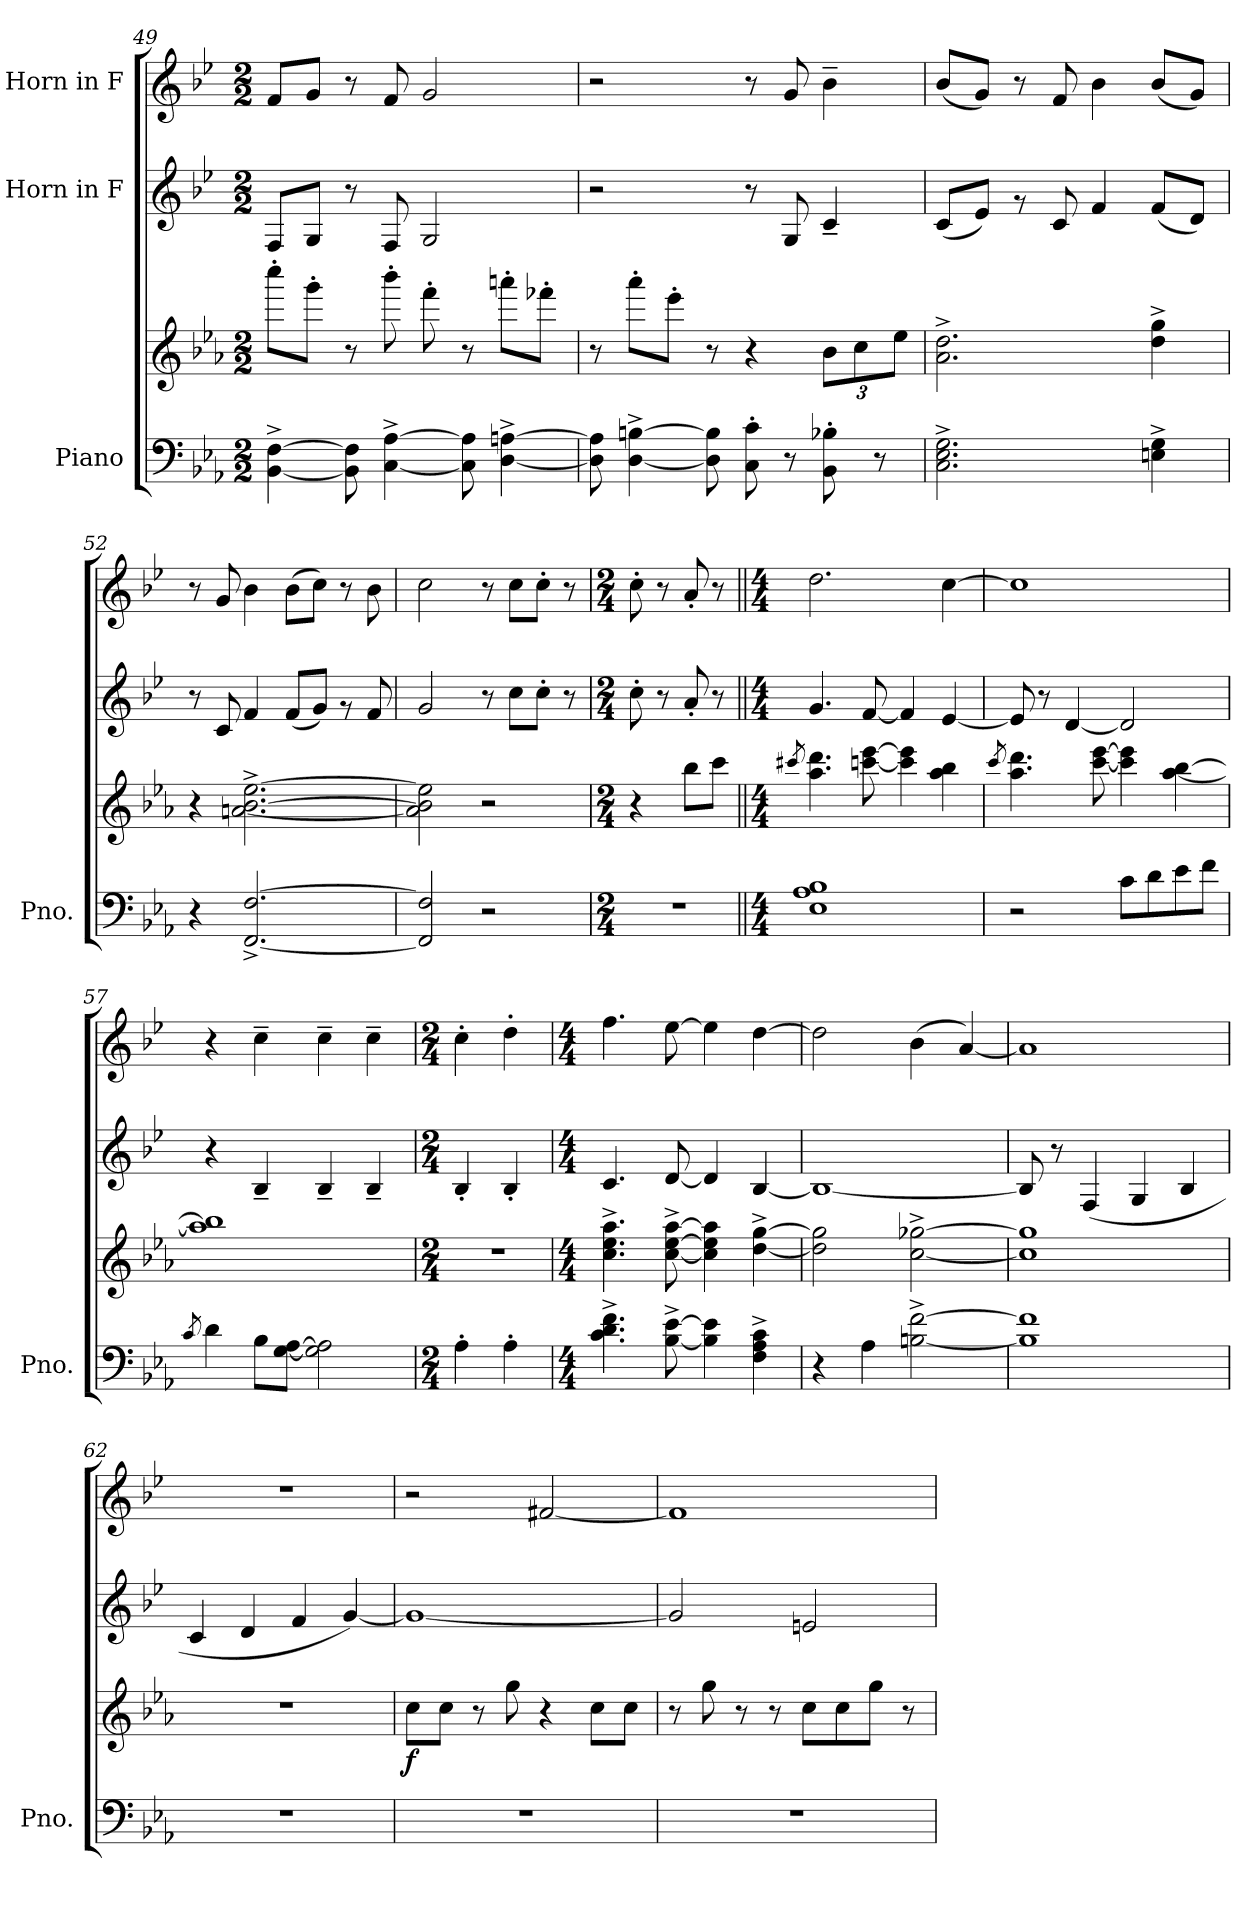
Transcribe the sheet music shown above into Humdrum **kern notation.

**kern	**kern	**dynam	**kern	**kern
*part3	*part3	*part3	*part2	*part1
*staff4	*staff3	*staff3/4	*staff2	*staff1
*I"Piano	*	*	*I"Horn in F	*I"Horn in F
*I'Pno.	*	*	*	*
!!LO:LB:g=z
*clefF4	*clefG2	*	*clefG2	*clefG2
*	*	*	*ITrd4c7	*ITrd4c7
*k[b-e-a-]	*k[b-e-a-]	*	*k[b-e-a-]	*k[b-e-a-]
*M2/2	*M2/2	*	*M2/2	*M2/2
=49	=49	=49	=49	=49
[4BB-\^ [4F\^	8cccc'\L	.	8BB-/L	8B-/L
.	8ggg'\J	.	8C/J	8c/J
8BB-\] 8F\]	8r	.	8r	8r
[4C\^ [4A-\^	8bbb-'\	.	8BB-/	8B-/
.	8fff'\	.	2C/	2c/
8C\] 8A-\]	8r	.	.	.
[4D\^ [4An\^	8aaan'\L	.	.	.
.	8fff-X'\J	.	.	.
=50	=50	=50	=50	=50
8D\] 8A\]	8r	.	2r	2r
[4D\^ [4Bn\^	8aaa-'\L	.	.	.
.	8eee-'\J	.	.	.
8D\] 8B\]	8r	.	.	.
8C\' 8c\'	4r	.	8r	8r
8r	.	.	8C/	8c/
*	*Xbrackettup	*	*	*
8BB-\' 8B-X\'	12b-\L	.	4F~/	4e-~\
.	12cc\	.	.	.
8r	.	.	.	.
.	12ee-\J	.	.	.
=51	=51	=51	=51	=51
2.C\^ 2.E-\^ 2.G\^	2.a-\^ 2.dd\^	.	(<8F/L	(<8e-/L
.	.	.	8A-/J)	8c/J)
.	.	.	8rg	8r
.	.	.	8F/	8B-/
.	.	.	4B-/	4e-\
4En\^ 4G\^	4dd\^ 4gg\^	.	(<8B-/L	(<8e-/L
.	.	.	8G/J)	8c/J)
=52	=52	=52	=52	=52
4r	4r	.	8r	8r
.	.	.	8F/	8c/
[2.FF/^ [2.F/^	[2.an\^ [2.b-\^ [2.ee-\^	.	4B-/	4e-\
.	.	.	(<8B-/L	(>8e-\L
.	.	.	8c/J)	8f\J)
.	.	.	8rg	8r
.	.	.	8B-/	8e-\
=53	=53	=53	=53	=53
2FF/] 2F/]	2a\] 2b-\] 2ee-\]	.	2c/	2f\
2r	2r	.	8r	8r
.	.	.	8f\L	8f\L
.	.	.	8f'\J	8f'\J
.	.	.	8r	8r
!!LO:LB:g=z
=54	=54	=54	=54	=54
*M2/4	*M2/4	*	*M2/4	*M2/4
2r	4r	.	8f'\	8f'\
.	.	.	8r	8r
.	8bb-\L	.	8d'/	8d'/
.	8ccc\J	.	8r	8r
=55||	=55||	=55||	=55||	=55||
*M4/4	*M4/4	*	*M4/4	*M4/4
.	8qccc#X/	.	.	.
1E- 1A- 1B-	4.aa-\ 4.ddd\	.	4.c/	2.g\
.	[8cccn\ [8eee-\	.	[8B-/	.
.	4ccc\] 4eee-\]	.	4B-/]	.
.	4aa-\ 4bb-\	.	[4A-/	[4f\
=56	=56	=56	=56	=56
.	8qccc/	.	.	.
2r	4.aa-\ 4.ddd\	.	8A-/]	1f]
.	.	.	8r	.
.	.	.	[4G/	.
.	[8ccc\ [8eee-\	.	.	.
8c\L	4ccc\] 4eee-\]	.	2G/]	.
8d\	.	.	.	.
8e-\	[4aa-\ [4bb-\	.	.	.
8f\J	.	.	.	.
=57	=57	=57	=57	=57
8qc/	.	.	.	.
4d\	1aa-] 1bb-]	.	4r	4r
8B-\L	.	.	4E-~/	4f~\
[8G\ [8A-\J	.	.	.	.
2G\] 2A-\]	.	.	4E-~/	4f~\
.	.	.	4E-~/	4f~\
=58	=58	=58	=58	=58
*M2/4	*M2/4	*	*M2/4	*M2/4
4A-'\	2r	.	4E-'/	4f'\
4A-'\	.	.	4E-'/	4g'\
=59	=59	=59	=59	=59
*M4/4	*M4/4	*	*M4/4	*M4/4
4.c\^ 4.d\^ 4.f\^	4.cc\^ 4.ee-\^ 4.aa-\^	.	4.F/	4.b-\
[8B-\^ [8e-\^	[8cc\^ [8ee-\^ [8aa-\^	.	[8G/	[8a-\
4B-\] 4e-\]	4cc\] 4ee-\] 4aa-\]	.	4G/]	4a-\]
4F\^ 4A-\^ 4c\^	[4dd\^ [4gg\^	.	[4E-/	[4g\
!!LO:PB:g=z
=60	=60	=60	=60	=60
4r	2dd\] 2gg\]	.	1E-_	2g\]
4A-\	.	.	.	.
[2Bn\^ [2f\^	[2cc\^ [2gg-X\^	.	.	(>4e-\
.	.	.	.	[4d/)
=61	=61	=61	=61	=61
1B] 1f]	1cc] 1gg-]	.	8E-/]	1d]
.	.	.	8r	.
.	.	.	(>4BB-/	.
.	.	.	4C/	.
.	.	.	4E-/	.
=62	=62	=62	=62	=62
1r	1r	.	4F/	1r
.	.	.	4G/	.
.	.	.	4B-/	.
.	.	.	[4c/)	.
=63	=63	=63	=63	=63
!	!	!LO:DY:b	!	!
1r	8cc\L	f	1c_	2r
.	8cc\J	.	.	.
.	8r	.	.	.
.	8gg\	.	.	.
.	4r	.	.	[2Bn/
.	8cc\L	.	.	.
.	8cc\J	.	.	.
=64	=64	=64	=64	=64
1r	8r	.	2c/]	1B]
.	8gg\	.	.	.
.	8r	.	.	.
.	8r	.	.	.
.	8cc\L	.	2An/	.
.	8cc\	.	.	.
.	8gg\J	.	.	.
.	8r	.	.	.
=	=	=	=	=
*-	*-	*-	*-	*-
